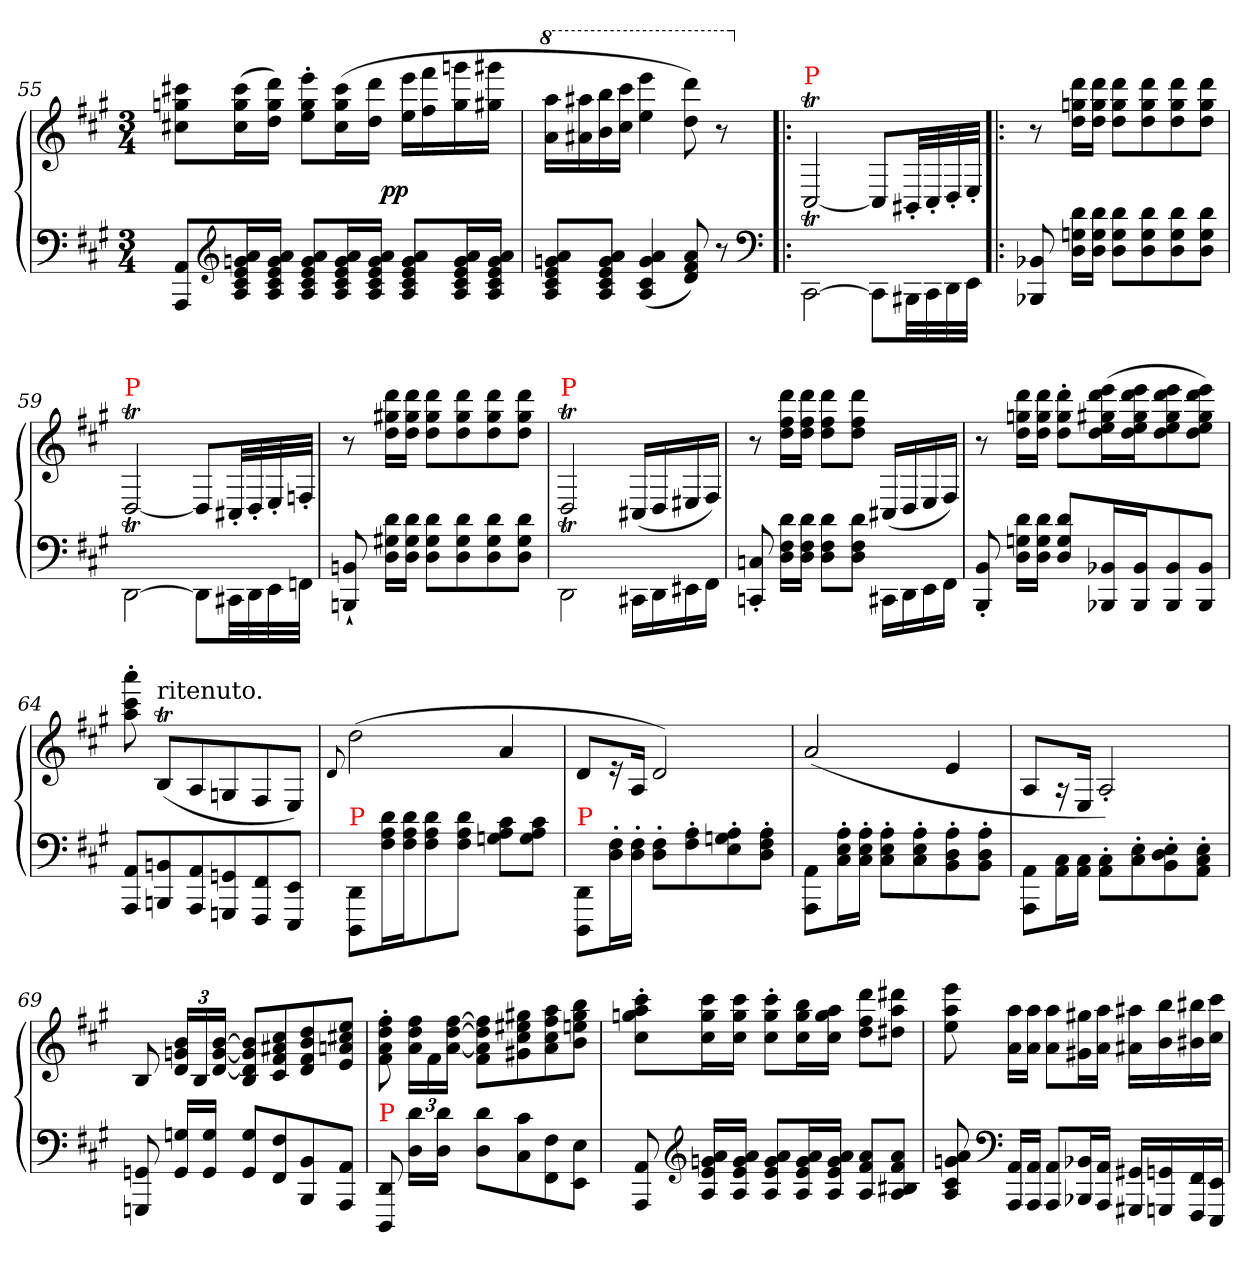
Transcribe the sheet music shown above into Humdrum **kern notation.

**kern	**kern	**dynam
*part1	*part1	*part1
*staff2	*staff1	*staff1/2
*clefF4	*clefG2	*
*k[f#c#g#]	*k[f#c#g#]	*
*A:	*A:	*
*M3/4	*M3/4	*
=55	=55	=55
*	*^	*
8AA 8AAAL	8ccc#X 8gg 8cc#XL	4...ryy	.
*clefG2	*	*	*
16a 16g 16e 16c# 16AL	(>16ccc# 16gg 16cc#L	.	.
16a 16g 16e 16c# 16AJJ	16ddd 16gg 16ddJJ)	.	.
8a 8g 8e 8c# 8AL	8eee' 8gg' 8ee'L	.	.
16a 16g 16e 16c# 16AL	(>16ccc# 16gg 16cc#L	.	.
16a 16g 16e 16c# 16AJJ	16ddd 16ddJJ	.	.
.	.	4ryy	p p
8a 8g 8e 8c# 8AL	16eee 16eeLL	.	.
.	16fff# 16ff#	.	.
16a 16g 16e 16c# 16AL	16ggg 16gg	.	.
16a 16g 16e 16c# 16AJJ	16ggg#X 16gg#XJJ	.	.
.	.	32ryy	.
*	*v	*v	*
=56	=56	=56
*	*8va	*
8a 8g 8e 8c# 8AL	16aaa 16aaLL	.
.	16aaa#X 16aa#X	.
8a 8g 8e 8c# 8AJ	16bbb 16bb	.
.	16cccc# 16ccc#JJ	.
(>4a 4g 4c# 4A	4eeee 4eee	.
8a 8f# 8d)	8dddd 8ddd)	.
8r	8r	.
*clefF4	*	*
=57|!:	=57|!:	=57|!:
*	*X8va	*
!	!LO:TX:a:color=red:t=P	!
[2CC#t\	[2C#t/	.
8CC#\L]	8C#/L]	.
32BBB#XLL	32BB#X'>LL	.
32CC#\	32C#'>/	.
32DD\	32D'>/	.
32EE\JJJ	32E'>/JJJ	.
=58	=58	=58
8BB-X 8BBB-X	8r	.
16d 16G 16DLL	16ddd 16gg 16ddLL	.
16d 16G 16DJJ	16ddd 16gg 16ddJJ	.
8d 8G 8DL	8ddd 8gg 8ddL	.
8d 8G 8D	8ddd 8gg 8dd	.
8d 8G 8D	8ddd 8gg 8dd	.
8d 8G 8DJ	8ddd 8gg 8ddJ	.
=59	=59	=59
!	!LO:TX:a:color=red:t=P	!
[2DDT\	[2DT/	.
8DD\L]	8D/L]	.
32CC#XLL	32C#X'>LL	.
32DD\	32D'>/	.
32EE\	32E'>/	.
32FFn\JJJ	32Fn'>/JJJ	.
=60	=60	=60
8BBn`> 8BBBn`>	8r	.
16d 16G#X 16DLL	16ddd 16gg#X 16ddLL	.
16d 16G# 16DJJ	16ddd 16gg# 16ddJJ	.
8d 8G# 8DL	8ddd 8gg# 8ddL	.
8d 8G# 8D	8ddd 8gg# 8dd	.
8d 8G# 8D	8ddd 8gg# 8dd	.
8d 8G# 8DJ	8ddd 8gg# 8ddJ	.
=61	=61	=61
!	!LO:TX:a:color=red:t=P	!
2DDT\	2DT/	.
16CC#XLL	(>16C#XLL	.
16DD\	16D/	.
16EE#X\	16E#X/	.
16FF#\JJ	16F#/JJ)	.
=62	=62	=62
8Cn'> 8CCn'>	8r	.
16d 16F# 16DLL	16ddd 16ff# 16ddLL	.
16d 16F# 16DJJ	16ddd 16ff# 16ddJJ	.
8d 8F# 8DL	8ddd 8ff# 8ddL	.
8d 8F# 8DJ	8ddd 8ff# 8ddJ	.
16CC#XLL	(>16C#XLL	.
16DD\	16D/	.
16EE\	16E/	.
16FF#\JJ	16F#/JJ)	.
=63	=63	=63
8BB'> 8BBB'>	8r	.
16d 16G 16DLL	16ddd 16gg 16ddLL	.
16d 16G 16DJJ	16ddd 16gg 16ddJJ	.
8d 8G 8DL	8ddd' 8gg' 8dd'L	.
16BB-X 16BBB-XL	(>16eee 16ddd 16gg#X 16ee 16ddL	.
16BB- 16BBB-J	16eee 16ddd 16gg# 16ee 16ddJ	.
8BB- 8BBB-	8eee 8ddd 8gg# 8ee 8dd	.
8BB- 8BBB-J	8eee 8ddd 8gg# 8ee 8ddJ)	.
=64	=64	=64
8AA/ 8AAA/L	8aaa' 8ccc#' 8aa'	.
!	!LO:TX:a:t=ritenuto.	!
8BBn/ 8BBBn/	(>8BT/L	.
8AA/ 8AAA/	8A/	.
8GG/ 8GGG/	8G/	.
8FF#/ 8FFF#/	8F#/	.
8EE/ 8EEE/J	8E/J)	.
=65	=65	=65
.	8qqd/	.
!LO:TX:a:color=red:t=P	!	!
8DD/ 8DDD/L	(>2dd	.
16d\ 16A\ 16F#\L	.	.
16d\ 16A\ 16F#\J	.	.
8d\ 8A\ 8F#\	.	.
8d\ 8A\ 8F#\J	.	.
8c# 8A 8GL	4a	.
8c# 8A 8GJ	.	.
=66	=66	=66
!LO:TX:a:color=red:t=P	!	!
8DD/ 8DDD/L	8dL	.
16F#'\ 16D'\L	16re	.
16F#'\ 16D'\JJ	16AJk	.
8F#' 8D'L	2d)	.
8A' 8F#'	.	.
8A' 8G' 8E'	.	.
8A' 8F#' 8D'J	.	.
=67	=67	=67
8AA\ 8AAA\L	(>2a	.
16A' 16E' 16C#'L	.	.
16A' 16E' 16C#'JJ	.	.
8A' 8E' 8C#'L	.	.
8A' 8E' 8C#'	.	.
8A' 8D' 8BB'	4e	.
8A' 8D' 8BB'J	.	.
=68	=68	=68
8AA\ 8AAA\L	8A/L	.
16C# 16AAL	16rA	.
16C#\ 16AA\JJ	16E/Jk	.
8C#'\ 8AA'\L	2A'>/)	.
8E'\ 8C#'\	.	.
8E'\ 8D'\ 8BB'\	.	.
8E'\ 8C#'\ 8AA'\J	.	.
=69	=69	=69
8GG 8GGG	8B	.
*	*Xbrackettup	*
16G 16GGLL	24b 24g 24dLL	.
.	24B	.
16G 16GGJJ	.	.
.	[24b [24g [24dJJ	.
8G 8GGL	8b] 8g] 8d] 8BL	.
8F# 8FF#	8cc# 8a#X 8f# 8c#	.
8BB 8BBB	8dd 8b 8f# 8d	.
8AA 8AAAJ	8ee 8cc#X 8an 8eJ	.
=70	=70	=70
!LO:TX:a:color=red:t=P	!	!
8DD 8DDD	8ff#' 8dd' 8a' 8f#'	.
16d 16DLL	24ff# 24dd 24aLL	.
.	24f#	.
16d 16DJJ	.	.
.	[24ff# [24dd [24aJJ	.
8d 8DL	8ff#] 8dd] 8a] 8f#L	.
8c# 8C#	8gg#X 8ee#X 8cc# 8g#X	.
8F# 8FF#	8aa 8ff# 8cc# 8a	.
8E 8EEJ	8bb 8gg# 8een 8bJ	.
=71	=71	=71
8AA 8AAA	8ccc#' 8aa' 8ggn' 8cc#'L	.
*clefG2	*	*
16a 16g 16e 16ALL	16ccc# 16gg 16cc#L	.
16a 16g 16e 16AJJ	16ccc# 16gg 16cc#JJ	.
8a 8g 8e 8AL	8ccc#' 8gg' 8cc#'L	.
16a 16g 16e 16AL	16bb 16gg 16cc#L	.
16a 16g 16e 16AJJ	16aa 16gg 16cc#JJ	.
8a 8f# 8AL	8ddd 8ff# 8ddL	.
8a 8f# 8B#X 8AJ	8ddd#X 8aa 8dd#XJ	.
=72	=72	=72
8a 8g 8c# 8A	8eee 8aa 8ee	.
*clefF4	*	*
16AA 16AAALL	16aa 16aLL	.
16AA 16AAAJJ	16aa 16aJJ	.
8AA 8AAAL	8aa 8aL	.
16BB-X 16BBB-XL	16gg#X 16g#XL	.
16AA 16AAAJJ	16aa 16aJJ	.
16GG#X 16GGG#XLL	16aa#X 16a#XLL	.
16GGn 16GGGn	16bb 16b	.
16FF# 16FFF#	16bb#X 16b#X	.
16EE 16EEEJJ	16ccc# 16cc#JJ	.
=	=	=
*-	*-	*-
